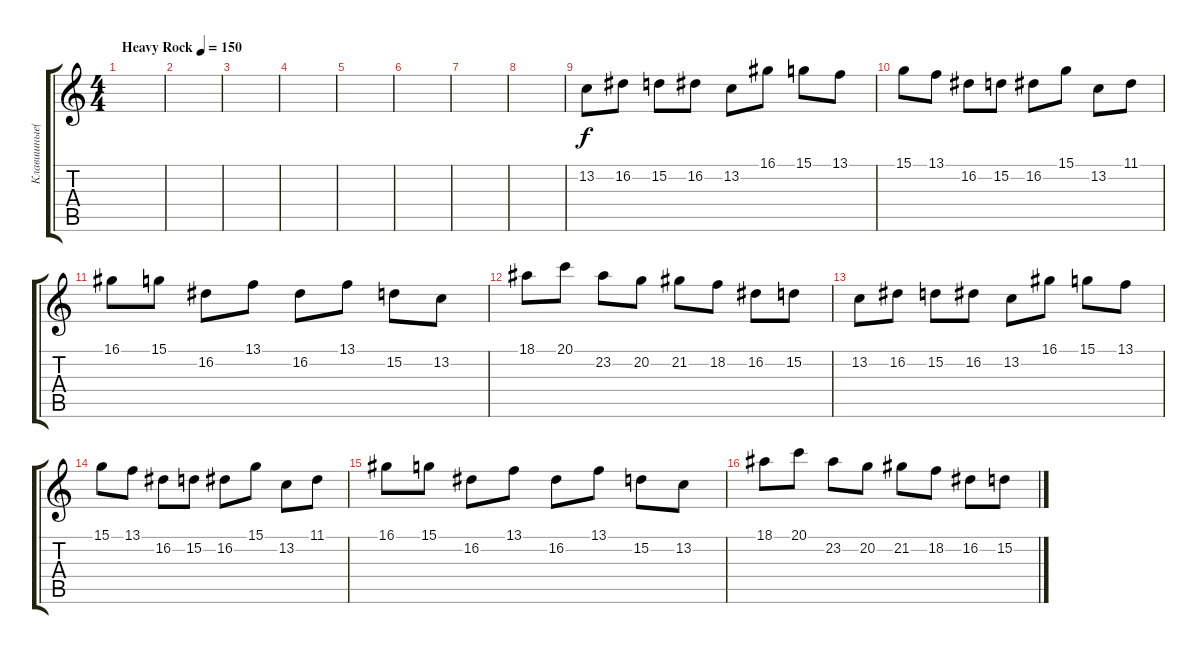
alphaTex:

\track ("Клавишные(Влад)" "Клавишные(") {instrument harpsichord}
\staff {score tabs}
\tuning (E4 B3 G3 D3 A2 E2) {hide}
\ts (4 4)
\tempo (150 "Heavy Rock")
\clef g2
\ks c
|
|
|
|
|
|
|
|
13.2.8 16.2.8 15.2.8 16.2.8 13.2.8 16.1.8 15.1.8 13.1.8 |
15.1.8 13.1.8 16.2.8 15.2.8 16.2.8 15.1.8 13.2.8 11.1.8 |
16.1.8 15.1.8 16.2.8 13.1.8 16.2.8 13.1.8 15.2.8 13.2.8 |
18.1.8 20.1.8 23.2.8 20.2.8 21.2.8 18.2.8 16.2.8 15.2.8 |
13.2.8 16.2.8 15.2.8 16.2.8 13.2.8 16.1.8 15.1.8 13.1.8 |
15.1.8 13.1.8 16.2.8 15.2.8 16.2.8 15.1.8 13.2.8 11.1.8 |
16.1.8 15.1.8 16.2.8 13.1.8 16.2.8 13.1.8 15.2.8 13.2.8 |
18.1.8 20.1.8 23.2.8 20.2.8 21.2.8 18.2.8 16.2.8 15.2.8
